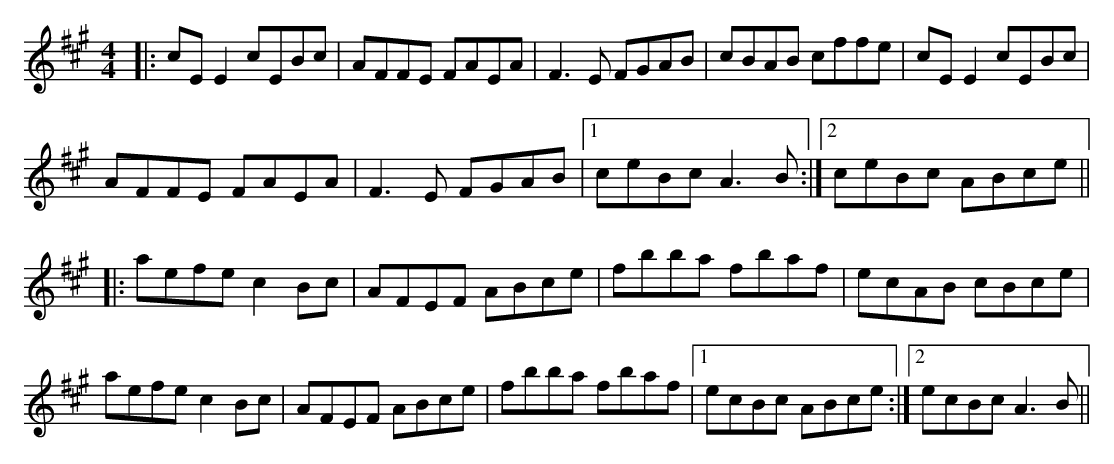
X:1
M:4/4
K:A
|:cE E2 cEBc|AFFE FAEA|F3E FGAB|cBAB cffe|cE E2 cEBc|
AFFE FAEA|F3E FGAB|1 ceBc A3B:|2 ceBc ABce||
|:aefe c2Bc|AFEF ABce|fbba fbaf|ecAB cBce|
aefe c2Bc|AFEF ABce|fbba fbaf|1 ecBc ABce:|2 ecBc A3B||
